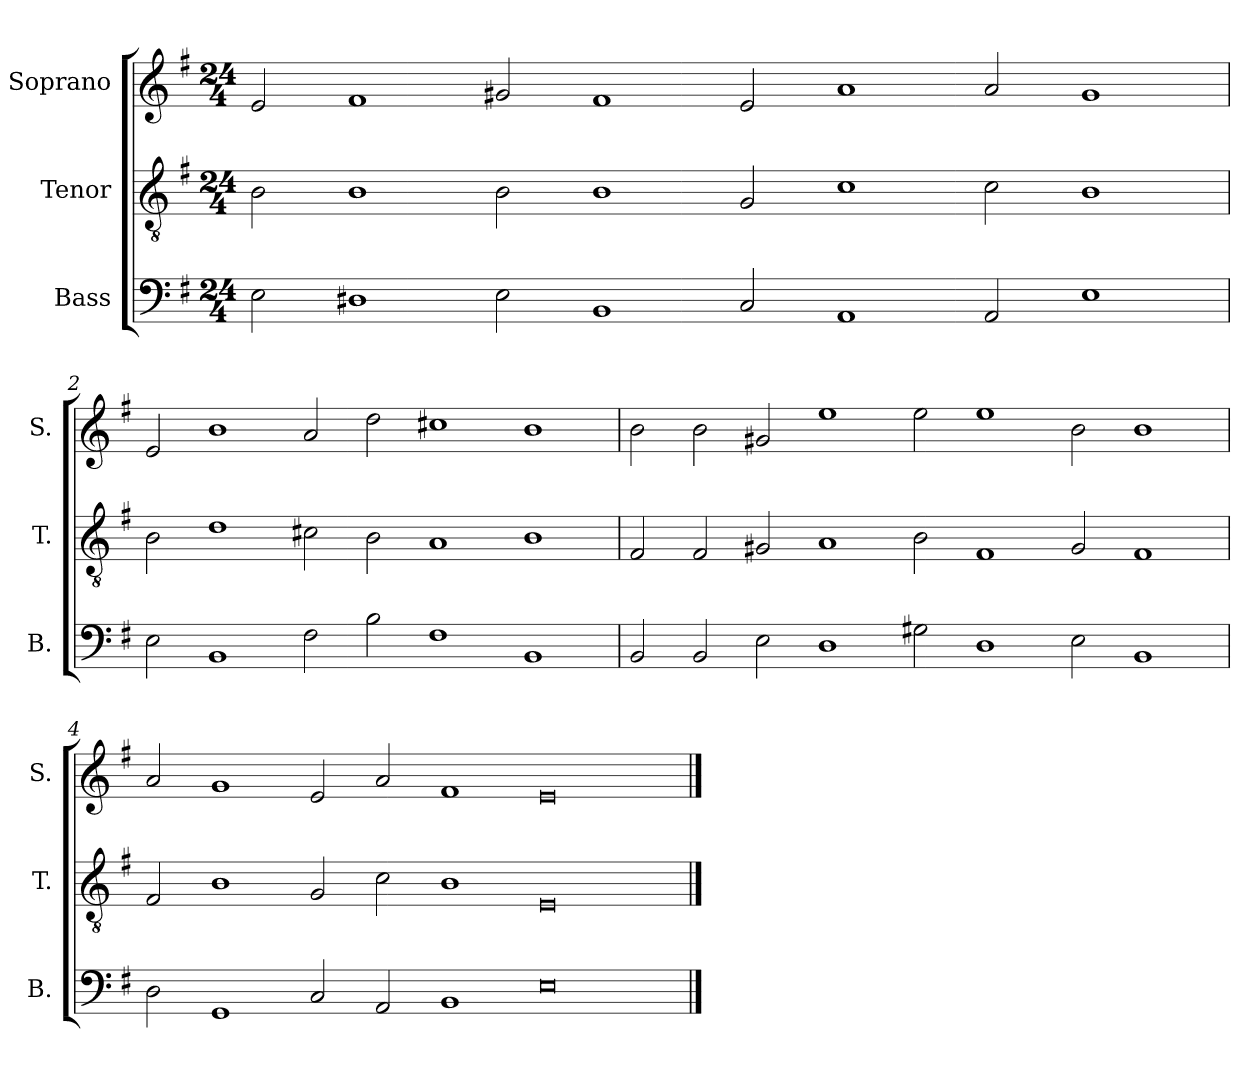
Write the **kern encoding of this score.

**kern	**kern	**kern
*part3	*part2	*part1
*staff3	*staff2	*staff1
*I"Bass	*I"Tenor	*I"Soprano
*I'B.	*I'T.	*I'S.
*clefF4	*clefGv2	*clefG2
*k[f#]	*k[f#]	*k[f#]
*G:	*G:	*G:
*M24/4	*M24/4	*M24/4
=1	=1	=1
2E\	2B\	2e/
1D#X	1B	1f#
2E\	2B\	2g#X/
1BB	1B	1f#
2C/	2G/	2e/
1AA	1c	1a
2AA/	2c\	2a/
1E	1B	1g#
=2	=2	=2
2E\	2B\	2e/
1BB	1d	1b
2F#\	2c#X\	2a/
2B\	2B\	2dd\
1F#	1A	1cc#X
1BB	1B	1b
=3	=3	=3
2BB/	2F#/	2b\
2BB/	2F#/	2b\
2E\	2G#X/	2g#X/
1D	1A	1ee
2G#X\	2B\	2ee\
1D	1F#	1ee
2E\	2G#/	2b\
1BB	1F#	1b
!!LO:LB:g=z
=4	=4	=4
2D\	2F#/	2a/
1GG	1B	1g
2C/	2G/	2e/
2AA/	2c\	2a/
1BB	1B	1f#
0E	0E	0e
==	==	==
*-	*-	*-
